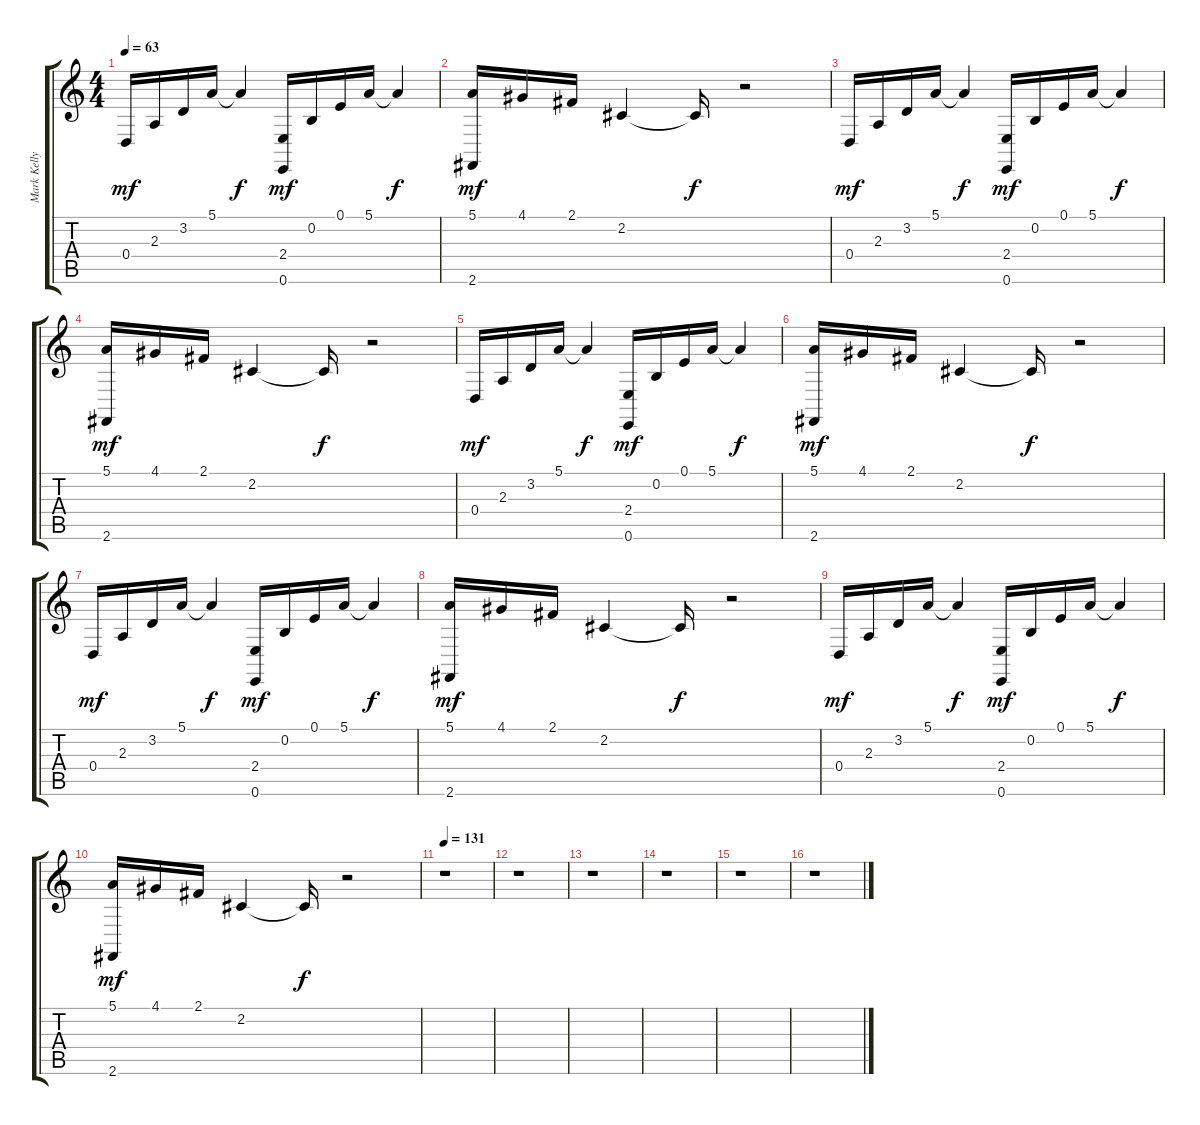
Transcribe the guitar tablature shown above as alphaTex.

\track ("Mark Kelly (Keyboards I)" "Mark Kelly") {instrument acousticgrandpiano}
\staff {score tabs}
\tuning (E4 B3 G3 D3 A2 E2) {hide}
\ts (4 4)
\tempo 63
\clef g2
\ks c
0.4.16{dy mf} 2.3.16 3.2.16 5.1.16 5.1{t}.4{dy f} (2.4 0.6).16{dy mf} 0.2.16 0.1.16 5.1.16 5.1{t}.4{dy f} |
(5.1 2.6).16{dy mf} 4.1.16 2.1.16 2.2.4 2.2{t}.16{dy f} r.2 |
0.4.16{dy mf} 2.3.16 3.2.16 5.1.16 5.1{t}.4{dy f} (2.4 0.6).16{dy mf} 0.2.16 0.1.16 5.1.16 5.1{t}.4{dy f} |
(5.1 2.6).16{dy mf} 4.1.16 2.1.16 2.2.4 2.2{t}.16{dy f} r.2 |
0.4.16{dy mf} 2.3.16 3.2.16 5.1.16 5.1{t}.4{dy f} (2.4 0.6).16{dy mf} 0.2.16 0.1.16 5.1.16 5.1{t}.4{dy f} |
(5.1 2.6).16{dy mf} 4.1.16 2.1.16 2.2.4 2.2{t}.16{dy f} r.2 |
0.4.16{dy mf} 2.3.16 3.2.16 5.1.16 5.1{t}.4{dy f} (2.4 0.6).16{dy mf} 0.2.16 0.1.16 5.1.16 5.1{t}.4{dy f} |
(5.1 2.6).16{dy mf} 4.1.16 2.1.16 2.2.4 2.2{t}.16{dy f} r.2 |
0.4.16{dy mf} 2.3.16 3.2.16 5.1.16 5.1{t}.4{dy f} (2.4 0.6).16{dy mf} 0.2.16 0.1.16 5.1.16 5.1{t}.4{dy f} |
(5.1 2.6).16{dy mf} 4.1.16 2.1.16 2.2.4 2.2{t}.16{dy f} r.2 |
\tempo 131
r.1 |
r.1 |
r.1 |
r.1 |
r.1 |
r.1
